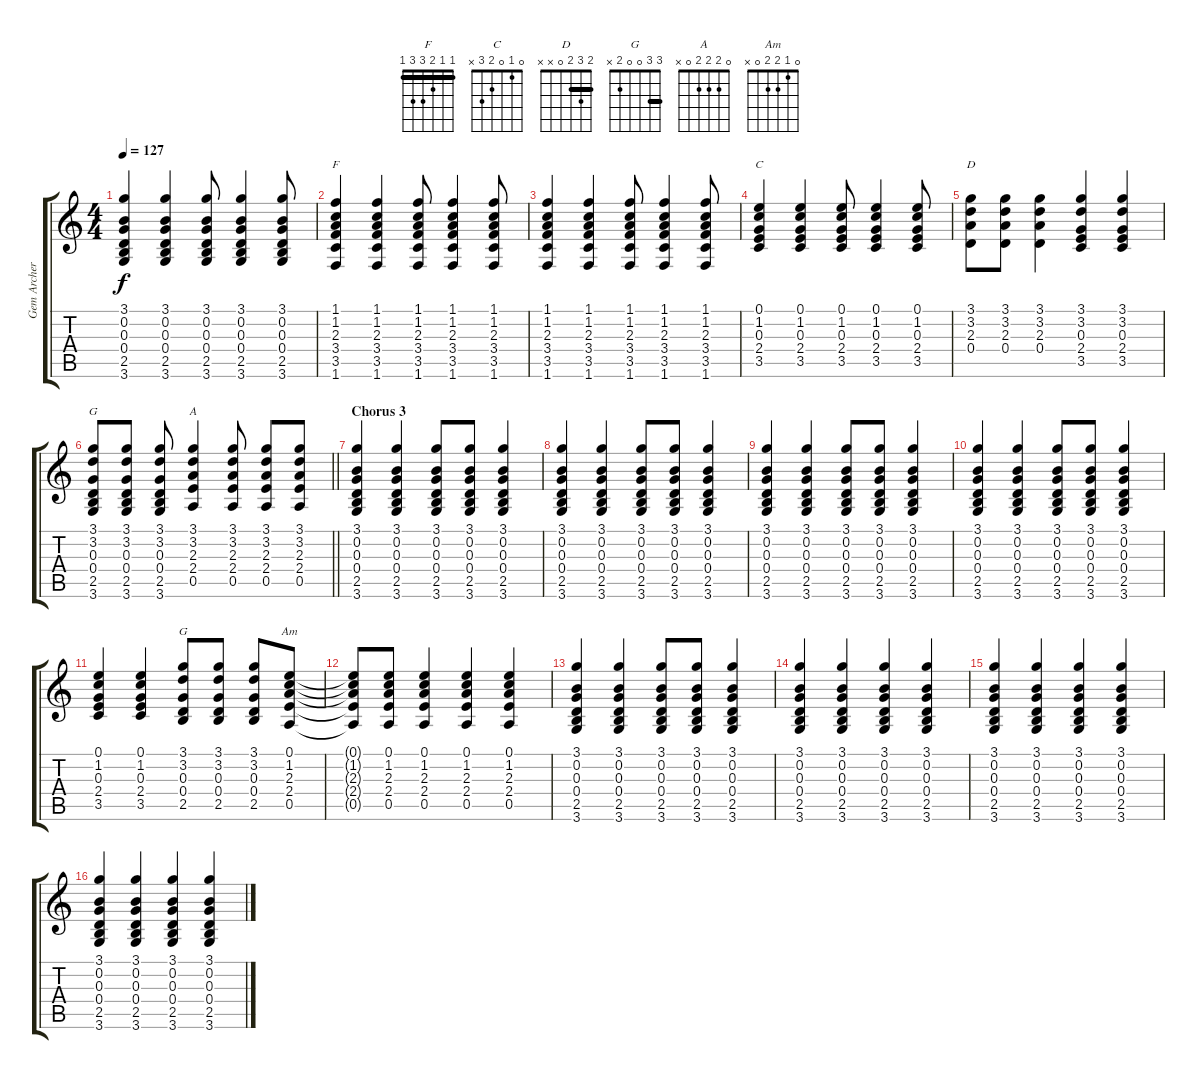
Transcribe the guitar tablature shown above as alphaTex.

\track ("Gem Archer (Rhythm Guitar)" "Gem Archer") {instrument overdrivenguitar}
\staff {score tabs}
\tuning (E4 B3 G3 D3 A2 E2) {hide}
\chord ("F" 1 1 2 3 3 1) {barre 1}
\chord ("C" 0 1 0 2 3 x)
\chord ("D" 2 3 2 0 x x) {barre 2}
\chord ("G" 3 0 0 0 2 3)
\chord ("A" 0 2 2 2 0 x)
\chord ("G" 3 3 0 0 2 x) {barre 3}
\chord ("Am" 0 1 2 2 0 x)
\ts (4 4)
\tempo 127
\clef g2
\ks c
(3.1 0.2 0.3 0.4 2.5 3.6).4{dy f} (3.1 0.2 0.3 0.4 2.5 3.6).4 (3.1 0.2 0.3 0.4 2.5 3.6).8 (3.1 0.2 0.3 0.4 2.5 3.6).4 (3.1 0.2 0.3 0.4 2.5 3.6).8 |
(1.1 1.2 2.3 3.4 3.5 1.6).4{ch "F"} (1.1 1.2 2.3 3.4 3.5 1.6).4 (1.1 1.2 2.3 3.4 3.5 1.6).8 (1.1 1.2 2.3 3.4 3.5 1.6).4 (1.1 1.2 2.3 3.4 3.5 1.6).8 |
(1.1 1.2 2.3 3.4 3.5 1.6).4 (1.1 1.2 2.3 3.4 3.5 1.6).4 (1.1 1.2 2.3 3.4 3.5 1.6).8 (1.1 1.2 2.3 3.4 3.5 1.6).4 (1.1 1.2 2.3 3.4 3.5 1.6).8 |
(0.1 1.2 0.3 2.4 3.5).4{ch "C"} (0.1 1.2 0.3 2.4 3.5).4 (0.1 1.2 0.3 2.4 3.5).8 (0.1 1.2 0.3 2.4 3.5).4 (0.1 1.2 0.3 2.4 3.5).8 |
(3.1 3.2 2.3 0.4).8{ch "D"} (3.1 3.2 2.3 0.4).8 (3.1 3.2 2.3 0.4).4 (3.1 3.2 0.3 2.4 3.5).4 (3.1 3.2 0.3 2.4 3.5).4 |
\barLineRight lightlight
(3.1 3.2 0.3 0.4 2.5 3.6).8{ch "G"} (3.1 3.2 0.3 0.4 2.5 3.6).8 (3.1 3.2 0.3 0.4 2.5 3.6).8 (3.1 3.2 2.3 2.4 0.5).4{ch "A"} (3.1 3.2 2.3 2.4 0.5).8 (3.1 3.2 2.3 2.4 0.5).8 (3.1 3.2 2.3 2.4 0.5).8 |
\section ("" "Chorus 3")
(3.1 0.2 0.3 0.4 2.5 3.6).4 (3.1 0.2 0.3 0.4 2.5 3.6).4 (3.1 0.2 0.3 0.4 2.5 3.6).8 (3.1 0.2 0.3 0.4 2.5 3.6).8 (3.1 0.2 0.3 0.4 2.5 3.6).4 |
(3.1 0.2 0.3 0.4 2.5 3.6).4 (3.1 0.2 0.3 0.4 2.5 3.6).4 (3.1 0.2 0.3 0.4 2.5 3.6).8 (3.1 0.2 0.3 0.4 2.5 3.6).8 (3.1 0.2 0.3 0.4 2.5 3.6).4 |
(3.1 0.2 0.3 0.4 2.5 3.6).4 (3.1 0.2 0.3 0.4 2.5 3.6).4 (3.1 0.2 0.3 0.4 2.5 3.6).8 (3.1 0.2 0.3 0.4 2.5 3.6).8 (3.1 0.2 0.3 0.4 2.5 3.6).4 |
(3.1 0.2 0.3 0.4 2.5 3.6).4 (3.1 0.2 0.3 0.4 2.5 3.6).4 (3.1 0.2 0.3 0.4 2.5 3.6).8 (3.1 0.2 0.3 0.4 2.5 3.6).8 (3.1 0.2 0.3 0.4 2.5 3.6).4 |
(0.1 1.2 0.3 2.4 3.5).4 (0.1 1.2 0.3 2.4 3.5).4 (3.1 3.2 0.3 0.4 2.5).8{ch "G"} (3.1 3.2 0.3 0.4 2.5).8 (3.1 3.2 0.3 0.4 2.5).8 (0.1 1.2 2.3 2.4 0.5).8{ch "Am"} |
(0.1{t} 1.2{t} 2.3{t} 2.4{t} 0.5{t}).8 (0.1 1.2 2.3 2.4 0.5).8 (0.1 1.2 2.3 2.4 0.5).4 (0.1 1.2 2.3 2.4 0.5).4 (0.1 1.2 2.3 2.4 0.5).4 |
(3.1 0.2 0.3 0.4 2.5 3.6).4 (3.1 0.2 0.3 0.4 2.5 3.6).4 (3.1 0.2 0.3 0.4 2.5 3.6).8 (3.1 0.2 0.3 0.4 2.5 3.6).8 (3.1 0.2 0.3 0.4 2.5 3.6).4 |
(3.1 0.2 0.3 0.4 2.5 3.6).4 (3.1 0.2 0.3 0.4 2.5 3.6).4 (3.1 0.2 0.3 0.4 2.5 3.6).4 (3.1 0.2 0.3 0.4 2.5 3.6).4 |
(3.1 0.2 0.3 0.4 2.5 3.6).4 (3.1 0.2 0.3 0.4 2.5 3.6).4 (3.1 0.2 0.3 0.4 2.5 3.6).4 (3.1 0.2 0.3 0.4 2.5 3.6).4 |
(3.1 0.2 0.3 0.4 2.5 3.6).4 (3.1 0.2 0.3 0.4 2.5 3.6).4 (3.1 0.2 0.3 0.4 2.5 3.6).4 (3.1 0.2 0.3 0.4 2.5 3.6).4
